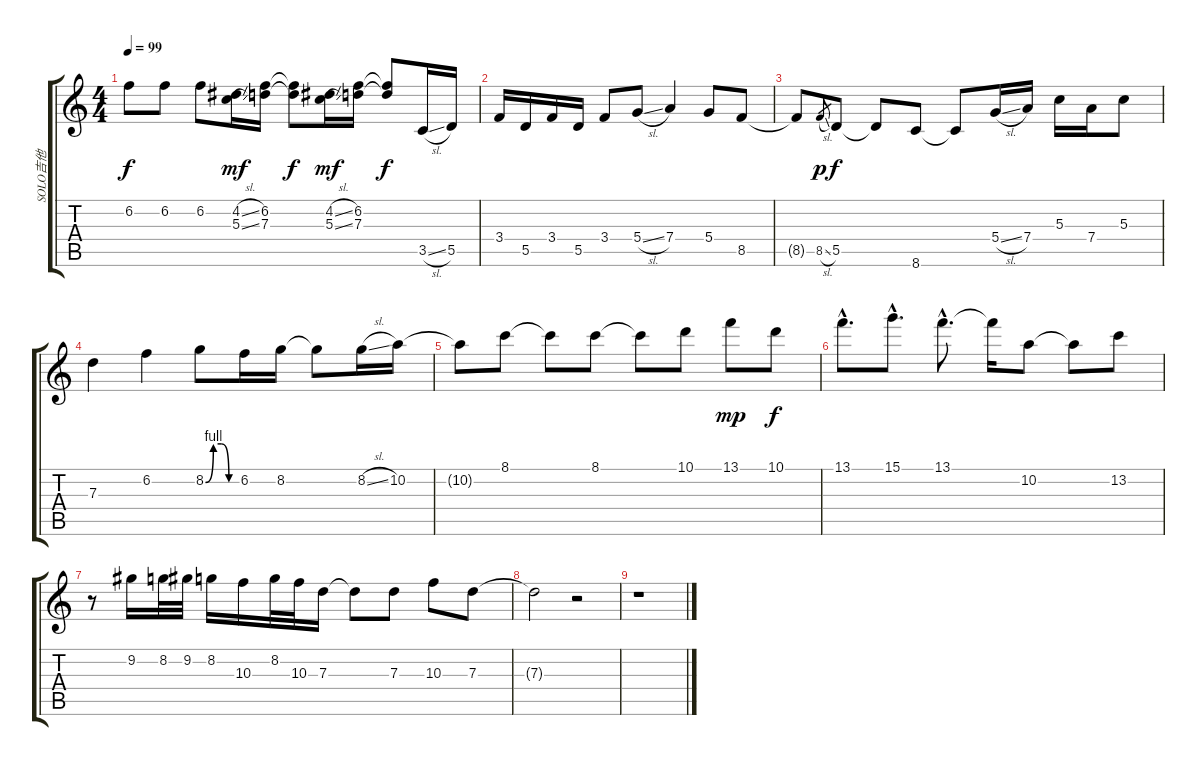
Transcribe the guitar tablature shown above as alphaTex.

\track ("SOLO吉他" "SOLO吉他") {instrument electricguitarjazz}
\staff {score tabs}
\tuning (E4 B3 G3 D3 A2 E2) {hide}
\ts (4 4)
\tempo 99
\clef g2
\ks c
6.2.8{dy f} 6.2.8 6.2.8 (4.2{sl} 5.3{sl}).16{dy mf} (6.2 7.3).16 (6.2{t} 7.3{t}).8{dy f} (4.2{sl} 5.3{sl}).16{dy mf} (6.2 7.3).16 (6.2{t} 7.3{t}).8{dy f} 3.5{sl}.16 5.5.16 |
3.4.16 5.5.16 3.4.16 5.5.16 3.4.8 5.4{sl}.8 7.4.4 5.4.8 8.5.8 |
8.5{t}.8 8.5{sl}.8{gr dy p} 5.5.8{dy f} 5.5{t}.8 8.6.8 8.6{t}.8 5.4{sl}.16 7.4.16 5.3.16 7.4.16 5.3.8 |
7.3.4 6.2.4 8.2{be (custom 0 0 15 4 30 4 45 0 60 0)}.8{volume 12} 6.2.16 8.2.16 8.2{t}.8 8.2{sl}.16 10.2.16 |
10.2{t}.8 8.1.8 8.1{t}.8 8.1.8{volume 11} 8.1{t}.8 10.1.8 13.1.8{dy mp} 10.1.8{dy f} |
13.1{hac}.8{d volume 8} 15.1{hac}.8{d} 13.1{hac}.8{d} 13.1{t}.16 10.2.8{volume 6} 10.2{t}.8 13.2.8 |
r.8 9.2.16 8.2.32 9.2.32 8.2.16 10.3.16 8.2.32 10.3.32 7.3.16{volume 5} 7.3{t}.8 7.3.8 10.3.8 7.3.8{volume 3} |
7.3{t}.2 r.2 |
r.1{volume 2}
